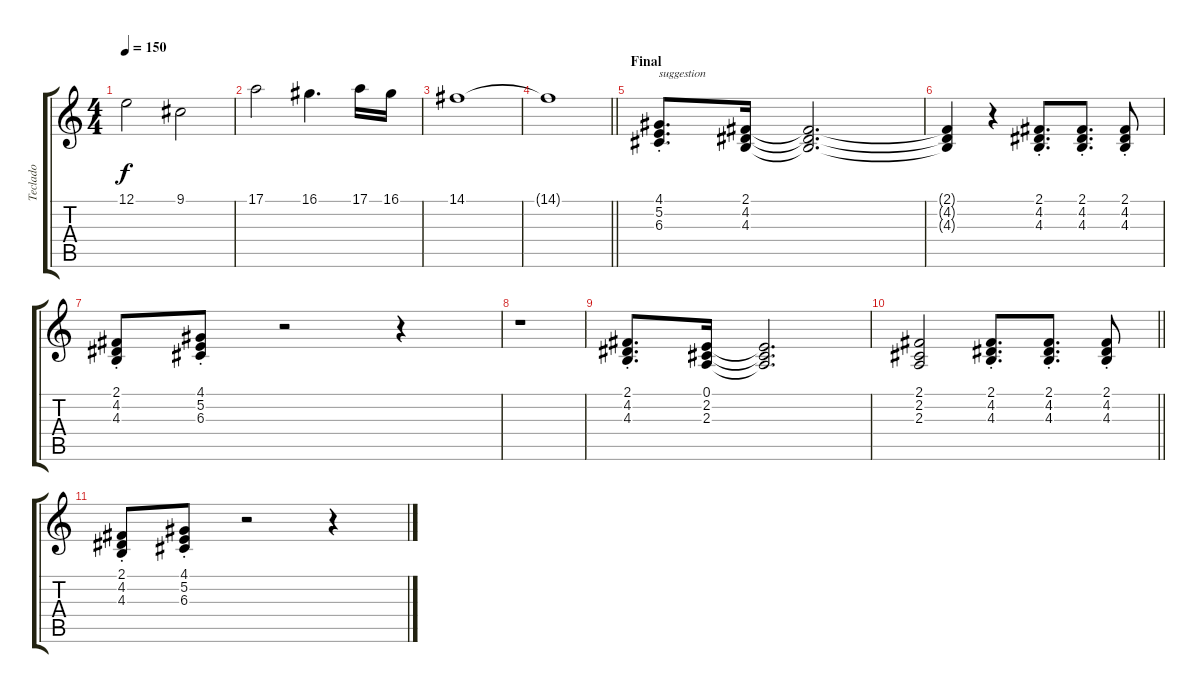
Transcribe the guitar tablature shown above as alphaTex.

\track ("Teclado" "Teclado") {instrument lead2sawtooth}
\staff {score tabs}
\tuning (E4 B3 G3 D3 A2 E2) {hide}
\ts (4 4)
\tempo 150
\clef g2
\ks c
12.1.2{dy f} 9.1.2 |
17.1.2 16.1.4{d} 17.1.16 16.1.16 |
14.1.1 |
\barLineRight lightlight
14.1{t}.1 |
\section ("" "Final")
(4.1{st} 5.2{st} 6.3{st}).8{d txt "suggestion" instrument stringensemble1} (2.1 4.2 4.3).16 (2.1{t} 4.2{t} 4.3{t}).2{d} |
(2.1{t} 4.2{t} 4.3{t}).4 r.4 (2.1{st} 4.2{st} 4.3{st}).8{d} (2.1{st} 4.2{st} 4.3{st}).8{d} (2.1{st} 4.2{st} 4.3{st}).8 |
(2.1{st} 4.2{st} 4.3{st}).8 (4.1{st} 5.2{st} 6.3{st}).8 r.2 r.4 |
r.1 |
(2.1{st} 4.2{st} 4.3{st}).8{d} (0.1 2.2 2.3).16 (0.1{t} 2.2{t} 2.3{t}).2{d} |
\barLineRight lightlight
(2.1 2.2 2.3).2 (2.1{st} 4.2{st} 4.3{st}).8{d} (2.1{st} 4.2{st} 4.3{st}).8{d} (2.1{st} 4.2{st} 4.3{st}).8 |
(2.1{st} 4.2{st} 4.3{st}).8 (4.1{st} 5.2{st} 6.3{st}).8 r.2 r.4
